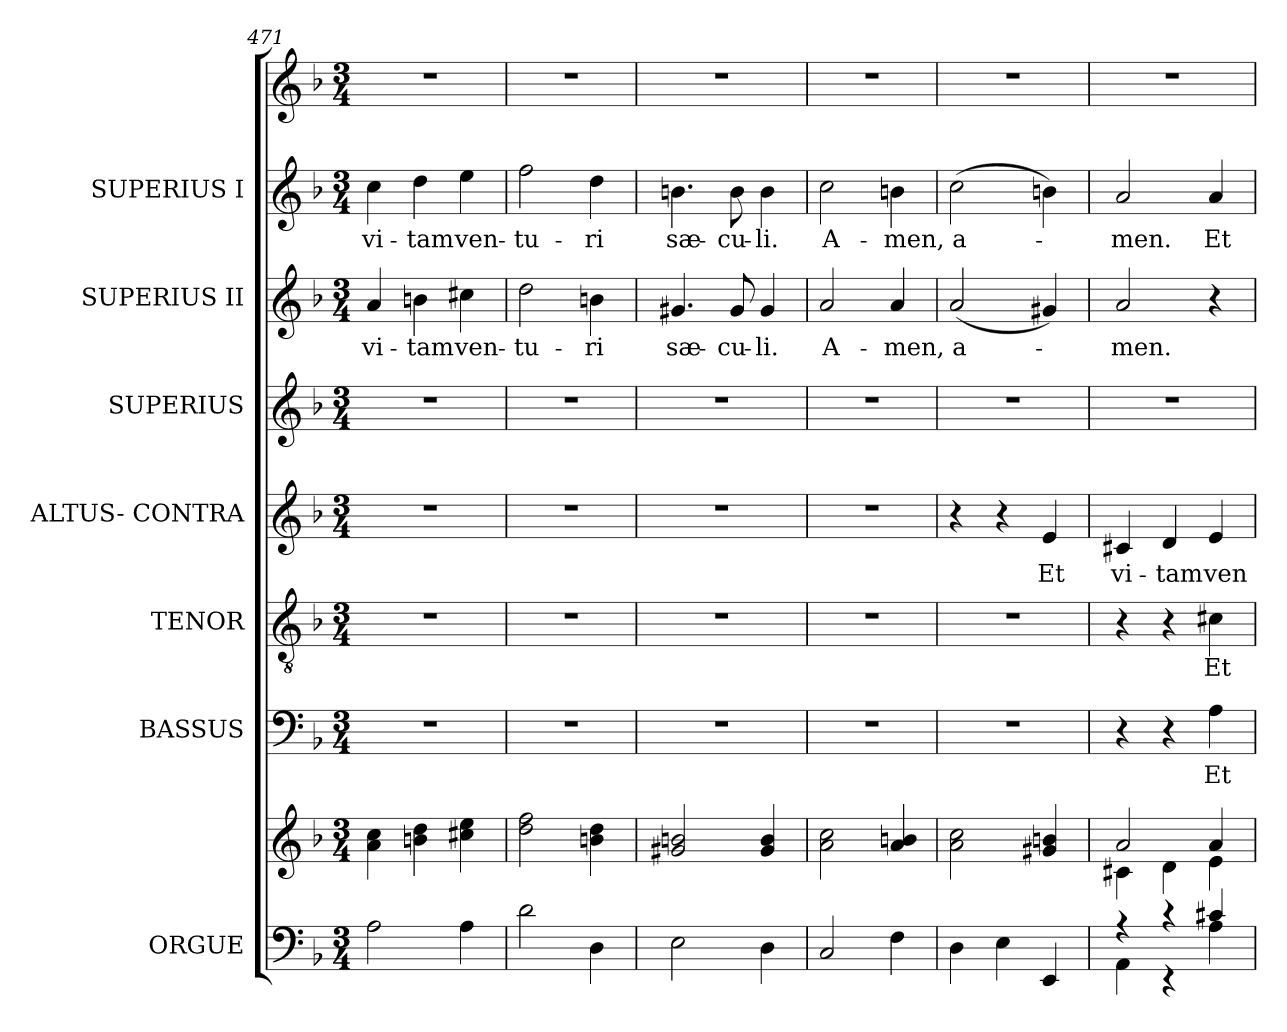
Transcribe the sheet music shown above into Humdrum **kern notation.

**kern	**kern	**kern	**text	**kern	**text	**kern	**text	**kern	**kern	**text	**kern	**text	**kern
*part8	*part8	*part7	*part7	*part6	*part6	*part5	*part5	*part4	*part3	*part3	*part2	*part2	*part1
*staff9	*staff8	*staff7	*staff7	*staff6	*staff6	*staff5	*staff5	*staff4	*staff3	*staff3	*staff2	*staff2	*staff1
*I"ORGUE	*	*I"BASSUS	*	*I"TENOR	*	*I"ALTUS- CONTRA	*	*I"SUPERIUS	*I"SUPERIUS II	*	*I"SUPERIUS I	*	*
*	*	*	*	*	*	*	*	*	*I'S II	*	*I'S I	*	*
*clefF4	*clefG2	*clefF4	*	*clefGv2	*	*clefG2	*	*clefG2	*clefG2	*	*clefG2	*	*clefG2
*k[b-]	*k[b-]	*k[b-]	*	*k[b-]	*	*k[b-]	*	*k[b-]	*k[b-]	*	*k[b-]	*	*k[b-]
*d:	*d:	*d:	*	*d:	*	*d:	*	*d:	*d:	*	*d:	*	*d:
*M3/4	*M3/4	*M3/4	*	*M3/4	*	*M3/4	*	*M3/4	*M3/4	*	*M3/4	*	*M3/4
=471	=471	=471	=471	=471	=471	=471	=471	=471	=471	=471	=471	=471	=471
!	!	!	!	!	!	!	!	!	!	!LO:LY:b	!	!LO:LY:b	!
2A\	4a\ 4cc\	2.r	.	2.r	.	2.r	.	2.r	4a/	vi-	4cc\	vi-	2.r
!	!	!	!	!	!	!	!	!	!	!LO:LY:b	!	!LO:LY:b	!
.	4bn\ 4dd\	.	.	.	.	.	.	.	4bn\	-tam	4dd\	-tam	.
!	!	!	!	!	!	!	!	!	!	!LO:LY:b	!	!LO:LY:b	!
4A\	4cc#X\ 4ee\	.	.	.	.	.	.	.	4cc#X\	ven-	4ee\	ven-	.
=472	=472	=472	=472	=472	=472	=472	=472	=472	=472	=472	=472	=472	=472
!	!	!	!	!	!	!	!	!	!	!LO:LY:b	!	!LO:LY:b	!
2d\	2dd\ 2ff\	2.r	.	2.r	.	2.r	.	2.r	2dd\	-tu-	2ff\	-tu-	2.r
!	!	!	!	!	!	!	!	!	!	!LO:LY:b	!	!LO:LY:b	!
4D\	4bn\ 4dd\	.	.	.	.	.	.	.	4bn\	-ri	4dd\	-ri	.
=473	=473	=473	=473	=473	=473	=473	=473	=473	=473	=473	=473	=473	=473
!	!	!	!	!	!	!	!	!	!	!LO:LY:b	!	!LO:LY:b	!
2E\	2g#X/ 2bn/	2.r	.	2.r	.	2.r	.	2.r	4.g#X/	sæ-	4.bn\	sæ-	2.r
!	!	!	!	!	!	!	!	!	!	!LO:LY:b	!	!LO:LY:b	!
.	.	.	.	.	.	.	.	.	8g#/	-cu-	8b\	-cu-	.
!	!	!	!	!	!	!	!	!	!	!LO:LY:b	!	!LO:LY:b	!
4D\	4g#/ 4b/	.	.	.	.	.	.	.	4g#/	-li.	4b\	-li.	.
=474	=474	=474	=474	=474	=474	=474	=474	=474	=474	=474	=474	=474	=474
!	!	!	!	!	!	!	!	!	!	!LO:LY:b	!	!LO:LY:b	!
2C/	2a\ 2cc\	2.r	.	2.r	.	2.r	.	2.r	2a/	A-	2cc\	A-	2.r
!	!	!	!	!	!	!	!	!	!	!LO:LY:b	!	!LO:LY:b	!
4F\	4a/ 4bn/	.	.	.	.	.	.	.	4a/	-men,	4bn\	-men,	.
!!LO:LB:g=z
=475	=475	=475	=475	=475	=475	=475	=475	=475	=475	=475	=475	=475	=475
!	!	!	!	!	!	!	!	!	!	!LO:LY:b	!	!LO:LY:b	!
4D\	2a\ 2cc\	2.r	.	2.r	.	4r	.	2.r	(<2a/	a-	(>2cc\	a-	2.r
4E\	.	.	.	.	.	4r	.	.	.	.	.	.	.
!	!	!	!	!	!	!	!LO:LY:b	!	!	!	!	!	!
4EE/	4g#X/ 4bn/	.	.	.	.	4e/	Et	.	4g#X/)	.	4bn\)	.	.
=476	=476	=476	=476	=476	=476	=476	=476	=476	=476	=476	=476	=476	=476
*^	*^	*	*	*	*	*	*	*	*	*	*	*	*
!	!	!	!	!	!	!	!	!	!LO:LY:b	!	!	!LO:LY:b	!	!LO:LY:b	!
4rG	4AA\	2a/	4c#X\	4r	.	4r	.	4c#X/	vi-	2.r	2a/	-men.	2a/	-men.	2.r
!	!	!	!	!	!	!	!	!	!LO:LY:b	!	!	!	!	!	!
4rc	4rEE	.	4d\	4r	.	4r	.	4d/	-tam	.	.	.	.	.	.
!	!	!	!	!	!LO:LY:b	!	!LO:LY:b	!	!LO:LY:b	!	!	!	!	!LO:LY:b	!
4c#X/	4A\	4a/	4e\	4A\	Et	4c#X\	Et	4e/	ven-	.	4r	.	4a/	Et	.
*v	*v	*	*	*	*	*	*	*	*	*	*	*	*	*	*
*	*v	*v	*	*	*	*	*	*	*	*	*	*	*	*
=	=	=	=	=	=	=	=	=	=	=	=	=	=
*-	*-	*-	*-	*-	*-	*-	*-	*-	*-	*-	*-	*-	*-
